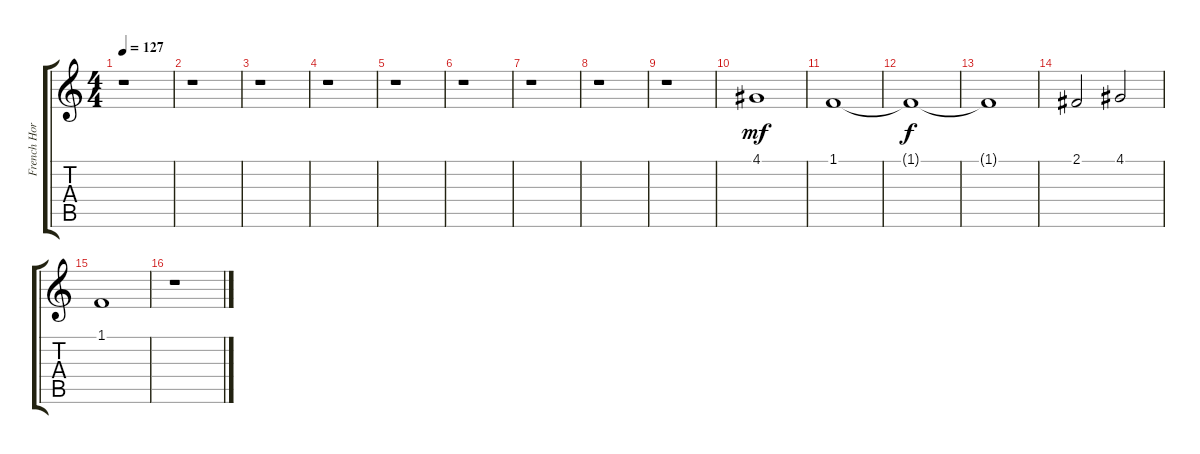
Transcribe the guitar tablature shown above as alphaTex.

\track ("French Horn" "French Hor") {instrument frenchhorn}
\staff {score tabs}
\tuning (E4 B3 G3 D3 A2 E2) {hide}
\ts (4 4)
\tempo 127
\clef g2
\ks c
r.1{dy mf} |
r.1 |
r.1 |
r.1 |
r.1 |
r.1 |
r.1 |
r.1 |
r.1 |
4.1.1 |
1.1.1 |
1.1{t}.1{dy f} |
1.1{t}.1 |
2.1.2 4.1.2 |
1.1.1 |
r.1
